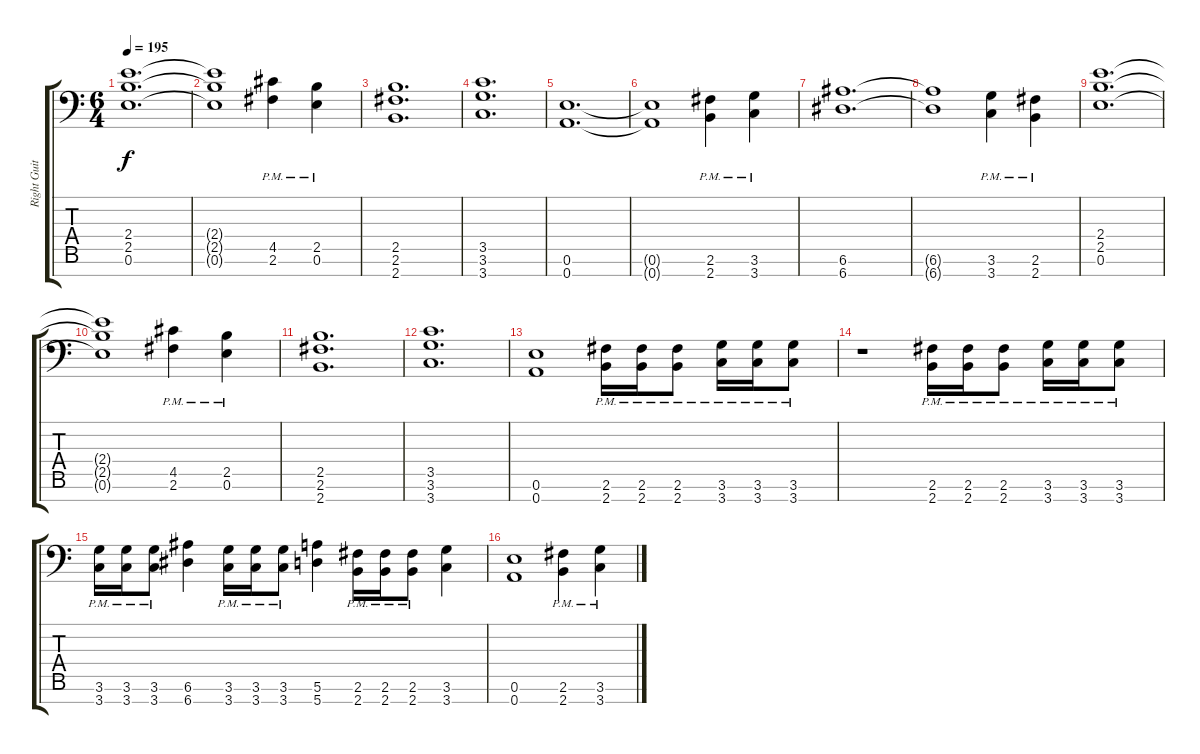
\track ("Right Guitar, Drop A (7 String)" "Right Guit") {instrument distortionguitar}
\staff {score tabs}
\tuning (E4 B3 G3 D3 A2 E2 A1) {hide}
\ts (6 4)
\tempo 195
\clef f4
\ks c
(2.4 2.5 0.6).1{d dy f} |
(2.4{t} 2.5{t} 0.6{t}).1 (4.5{pm} 2.6{pm}).4 (2.5{pm} 0.6{pm}).4 |
(2.5 2.6 2.7).1{d} |
(3.5 3.6 3.7).1{d} |
(0.6 0.7).1{d} |
(0.6{t} 0.7{t}).1 (2.6{pm} 2.7{pm}).4 (3.6{pm} 3.7{pm}).4 |
(6.6 6.7).1{d} |
(6.6{t} 6.7{t}).1 (3.6{pm} 3.7{pm}).4 (2.6{pm} 2.7{pm}).4 |
(2.4 2.5 0.6).1{d} |
(2.4{t} 2.5{t} 0.6{t}).1 (4.5{pm} 2.6{pm}).4 (2.5{pm} 0.6{pm}).4 |
(2.5 2.6 2.7).1{d} |
(3.5 3.6 3.7).1{d} |
(0.6 0.7).1 (2.6{pm} 2.7{pm}).16 (2.6{pm} 2.7{pm}).16 (2.6{pm} 2.7{pm}).8 (3.6{pm} 3.7{pm}).16 (3.6{pm} 3.7{pm}).16 (3.6{pm} 3.7{pm}).8 |
r.1 (2.6{pm} 2.7{pm}).16 (2.6{pm} 2.7{pm}).16 (2.6{pm} 2.7{pm}).8 (3.6{pm} 3.7{pm}).16 (3.6{pm} 3.7{pm}).16 (3.6{pm} 3.7{pm}).8 |
(3.6{pm} 3.7{pm}).16 (3.6{pm} 3.7{pm}).16 (3.6{pm} 3.7{pm}).8 (6.6 6.7).4 (3.6{pm} 3.7{pm}).16 (3.6{pm} 3.7{pm}).16 (3.6{pm} 3.7{pm}).8 (5.6 5.7).4 (2.6{pm} 2.7{pm}).16 (2.6{pm} 2.7{pm}).16 (2.6{pm} 2.7{pm}).8 (3.6 3.7).4 |
(0.6 0.7).1 (2.6{pm} 2.7{pm}).4 (3.6{pm} 3.7{pm}).4
